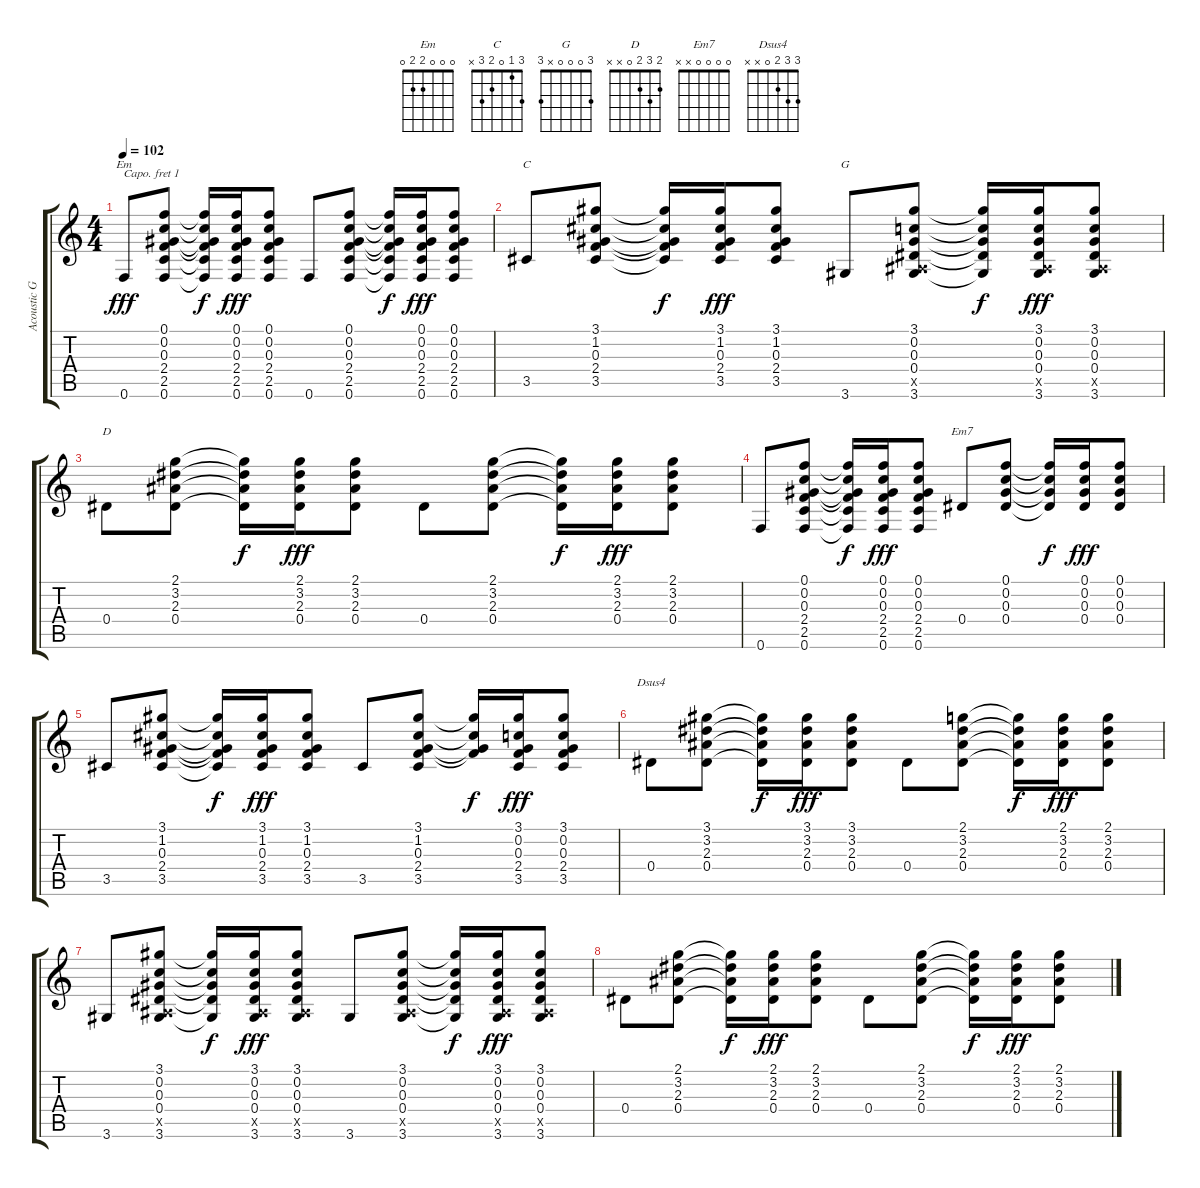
\track ("Acoustic Guitar 2" "Acoustic G") {instrument acousticguitarsteel}
\staff {score tabs}
\capo 1
\tuning (E4 B3 G3 D3 A2 E2) {hide}
\chord ("Em" 0 0 0 2 2 0)
\chord ("C" 3 1 0 2 3 x)
\chord ("G" 3 0 0 0 x 3)
\chord ("D" 2 3 2 0 x x)
\chord ("Em7" 0 0 0 0 x x)
\chord ("Dsus4" 3 3 2 0 x x)
\ts (4 4)
\tempo 102
\clef g2
\ks c
0.6.8{ch "Em" dy fff} (0.1 0.2 0.3 2.4 2.5 0.6).8 (0.1{t} 0.2{t} 0.3{t} 2.4{t} 2.5{t} 0.6{t}).16{dy f} (0.1 0.2 0.3 2.4 2.5 0.6).16{dy fff} (0.1 0.2 0.3 2.4 2.5 0.6).8 0.6.8 (0.1 0.2 0.3 2.4 2.5 0.6).8 (0.1{t} 0.2{t} 0.3{t} 2.4{t} 2.5{t} 0.6{t}).16{dy f} (0.1 0.2 0.3 2.4 2.5 0.6).16{dy fff} (0.1 0.2 0.3 2.4 2.5 0.6).8 |
3.5.8{ch "C"} (3.1 1.2 0.3 2.4 3.5).8 (3.1{t} 1.2{t} 0.3{t} 2.4{t} 3.5{t}).16{dy f} (3.1 1.2 0.3 2.4 3.5).16{dy fff} (3.1 1.2 0.3 2.4 3.5).8 3.6.8{ch "G"} (3.1 0.2 0.3 0.4 0.5{x} 3.6).8 (3.1{t} 0.2{t} 0.3{t} 0.4{t} 3.6{t}).16{dy f} (3.1 0.2 0.3 0.4 0.5{x} 3.6).16{dy fff} (3.1 0.2 0.3 0.4 0.5{x} 3.6).8 |
0.4.8{ch "D"} (2.1 3.2 2.3 0.4).8 (2.1{t} 3.2{t} 2.3{t} 0.4{t}).16{dy f} (2.1 3.2 2.3 0.4).16{dy fff} (2.1 3.2 2.3 0.4).8 0.4.8 (2.1 3.2 2.3 0.4).8 (2.1{t} 3.2{t} 2.3{t} 0.4{t}).16{dy f} (2.1 3.2 2.3 0.4).16{dy fff} (2.1 3.2 2.3 0.4).8 |
0.6.8 (0.1 0.2 0.3 2.4 2.5 0.6).8 (0.1{t} 0.2{t} 0.3{t} 2.4{t} 2.5{t} 0.6{t}).16{dy f} (0.1 0.2 0.3 2.4 2.5 0.6).16{dy fff} (0.1 0.2 0.3 2.4 2.5 0.6).8 0.4.8{ch "Em7"} (0.1 0.2 0.3 0.4).8 (0.1{t} 0.2{t} 0.3{t} 0.4{t}).16{dy f} (0.1 0.2 0.3 0.4).16{dy fff} (0.1 0.2 0.3 0.4).8 |
3.5.8 (3.1 1.2 0.3 2.4 3.5).8 (3.1{t} 1.2{t} 0.3{t} 2.4{t} 3.5{t}).16{dy f} (3.1 1.2 0.3 2.4 3.5).16{dy fff} (3.1 1.2 0.3 2.4 3.5).8 3.5.8 (3.1 1.2 0.3 2.4 3.5).8 (3.1{t} 1.2{t} 0.3{t} 2.4{t}).16{dy f} (3.1 0.2 0.3 2.4 3.5).16{dy fff} (3.1 0.2 0.3 2.4 3.5).8 |
0.4.8{ch "Dsus4"} (3.1 3.2 2.3 0.4).8 (3.1{t} 3.2{t} 2.3{t} 0.4{t}).16{dy f} (3.1 3.2 2.3 0.4).16{dy fff} (3.1 3.2 2.3 0.4).8 0.4.8 (2.1 3.2 2.3 0.4).8 (2.1{t} 3.2{t} 2.3{t} 0.4{t}).16{dy f} (2.1 3.2 2.3 0.4).16{dy fff} (2.1 3.2 2.3 0.4).8 |
3.6.8 (3.1 0.2 0.3 0.4 0.5{x} 3.6).8 (3.1{t} 0.2{t} 0.3{t} 0.4{t} 3.6{t}).16{dy f} (3.1 0.2 0.3 0.4 0.5{x} 3.6).16{dy fff} (3.1 0.2 0.3 0.4 0.5{x} 3.6).8 3.6.8 (3.1 0.2 0.3 0.4 0.5{x} 3.6).8 (3.1{t} 0.2{t} 0.3{t} 0.4{t} 3.6{t}).16{dy f} (3.1 0.2 0.3 0.4 0.5{x} 3.6).16{dy fff} (3.1 0.2 0.3 0.4 0.5{x} 3.6).8 |
0.4.8 (2.1 3.2 2.3 0.4).8 (2.1{t} 3.2{t} 2.3{t} 0.4{t}).16{dy f} (2.1 3.2 2.3 0.4).16{dy fff} (2.1 3.2 2.3 0.4).8 0.4.8 (2.1 3.2 2.3 0.4).8 (2.1{t} 3.2{t} 2.3{t} 0.4{t}).16{dy f} (2.1 3.2 2.3 0.4).16{dy fff} (2.1 3.2 2.3 0.4).8
